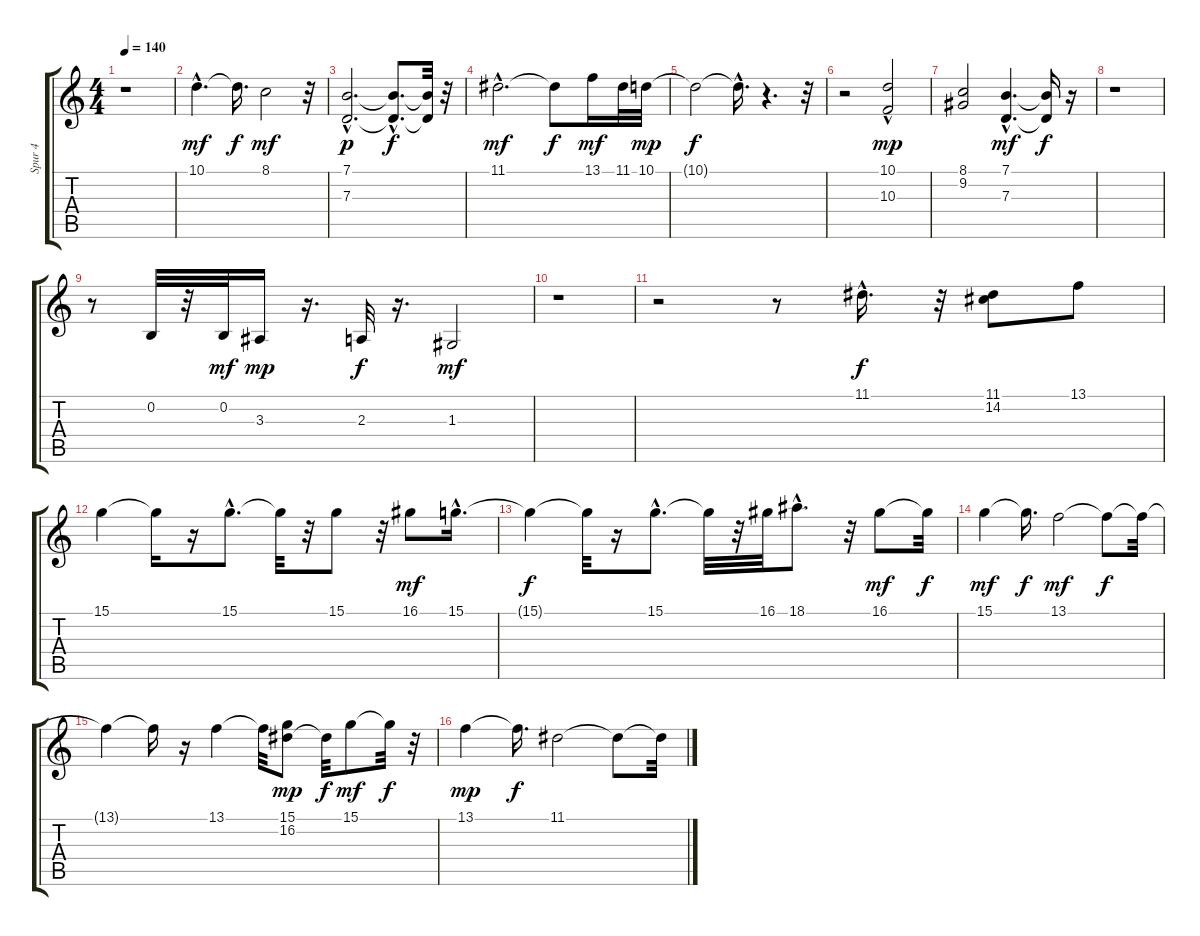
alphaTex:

\track ("Spur 4" "Spur 4") {instrument reedorgan}
\staff {score tabs}
\tuning (E4 B3 G3 D3 A2 E2) {hide}
\ts (4 4)
\tempo 140
\clef g2
\ks c
r.1{dy f} |
10.1{hac}.4{d dy mf} 10.1{t}.16{d dy f} 8.1.2{dy mf} r.32 |
(7.1{hac} 7.3{hac}).2{d dy p} (7.1{hac t} 7.3{hac t}).8{d dy f} (7.1{t} 7.3{t}).32 r.32 |
11.1{hac}.2{d dy mf} 11.1{t}.8{dy f} 13.1.16{dy mf} 11.1.32 10.1.32{dy mp} |
10.1{t}.2{dy f} 10.1{hac t}.16{d} r.4{d} r.32 |
r.2 (10.1 10.3{hac}).2{dy mp} |
(8.1 9.2).2 (7.1{hac} 7.3{hac}).4{d dy mf} (7.1{t} 7.3{t}).16{dy f} r.16 |
r.1 |
r.8 0.2.32 r.32 0.2.32{dy mf} 3.3.16{dy mp} r.16{d} 2.3.32{dy f} r.16{d} 1.3.2{dy mf} |
r.1 |
r.2 r.8 11.1{hac}.16{d dy f} r.32 (11.1 14.2).8 13.1.8 |
15.1.4 15.1{t}.16 r.16 15.1{hac}.8{d} 15.1{t}.32 r.32 15.1.8 r.32 16.1.8{dy mf} 15.1{hac}.16{d} |
15.1{t}.4{dy f} 15.1{t}.32 r.16 15.1{hac}.8{d} 15.1{t}.32 r.32 16.1.32 18.1{hac}.8{d} r.32 16.1.8{dy mf} 16.1{t}.32{dy f} |
15.1.4{dy mf} 15.1{t}.16{d dy f} 13.1.2{dy mf} 13.1{t}.8{dy f} 13.1{t}.32 |
13.1{t}.4 13.1{t}.16 r.16 13.1.4 13.1{t}.32 (15.1 16.2).8{dy mp} 16.2{t}.32{dy f} 15.1.8{dy mf} 15.1{t}.32{dy f} r.32 |
13.1.4{dy mp} 13.1{t}.16{d dy f} 11.1.2 11.1{t}.8 11.1{t}.32
